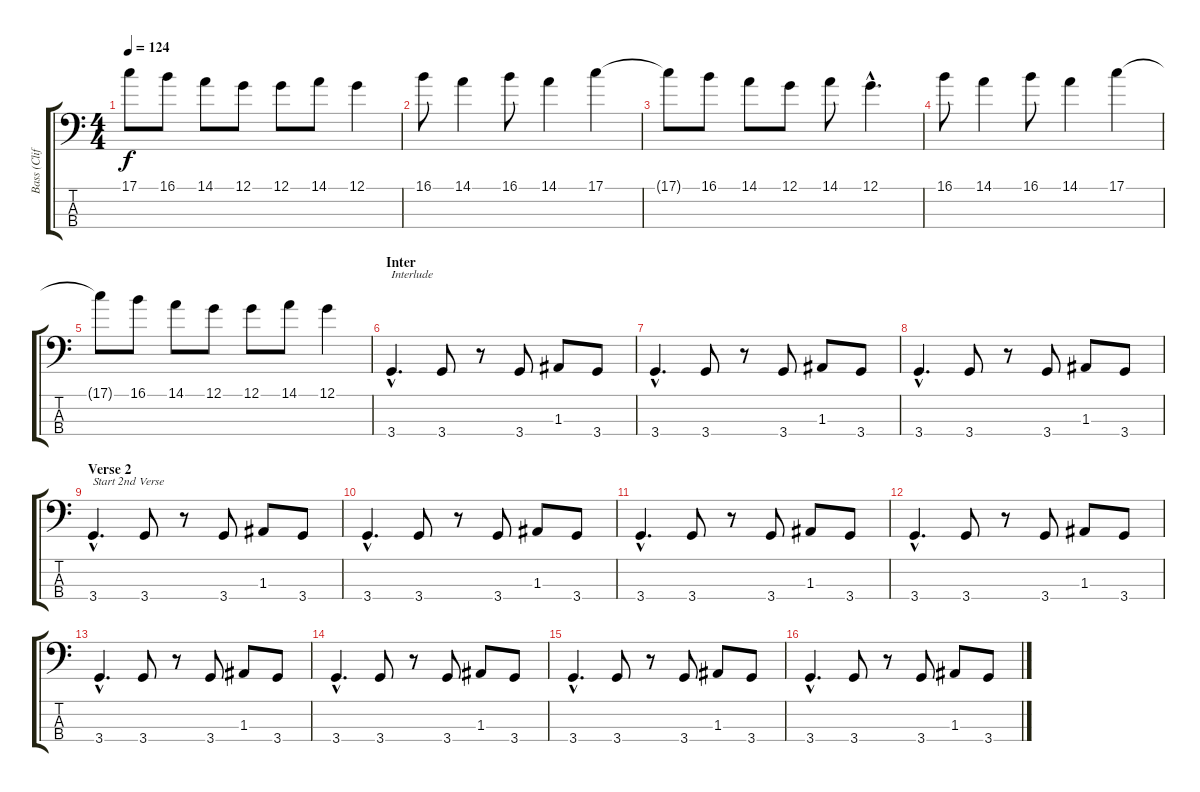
\track ("Bass (Cliff W.)" "Bass (Clif") {instrument electricbassfinger}
\staff {score tabs}
\tuning (G2 D2 A1 E1) {hide}
\ts (4 4)
\tempo 124
\clef f4
\ks c
17.1{t}.8{dy f} 16.1.8 14.1.8 12.1.8 12.1.8 14.1.8 12.1.4 |
16.1.8 14.1.4 16.1.8 14.1.4 17.1.4 |
17.1{t}.8 16.1.8 14.1.8 12.1.8 14.1.8 12.1{hac}.4{d} |
16.1.8 14.1.4 16.1.8 14.1.4 17.1.4 |
17.1{t}.8 16.1.8 14.1.8 12.1.8 12.1.8 14.1.8 12.1.4 |
\section ("" "Inter")
3.4{hac}.4{d txt "Interlude"} 3.4.8 r.8 3.4.8 1.3.8 3.4.8 |
3.4{hac}.4{d} 3.4.8 r.8 3.4.8 1.3.8 3.4.8 |
3.4{hac}.4{d} 3.4.8 r.8 3.4.8 1.3.8 3.4.8 |
\section ("" "Verse 2")
3.4{hac}.4{d txt "Start 2nd Verse"} 3.4.8 r.8 3.4.8 1.3.8 3.4.8 |
3.4{hac}.4{d} 3.4.8 r.8 3.4.8 1.3.8 3.4.8 |
3.4{hac}.4{d} 3.4.8 r.8 3.4.8 1.3.8 3.4.8 |
3.4{hac}.4{d} 3.4.8 r.8 3.4.8 1.3.8 3.4.8 |
3.4{hac}.4{d} 3.4.8 r.8 3.4.8 1.3.8 3.4.8 |
3.4{hac}.4{d} 3.4.8 r.8 3.4.8 1.3.8 3.4.8 |
3.4{hac}.4{d} 3.4.8 r.8 3.4.8 1.3.8 3.4.8 |
3.4{hac}.4{d} 3.4.8 r.8 3.4.8 1.3.8 3.4.8
